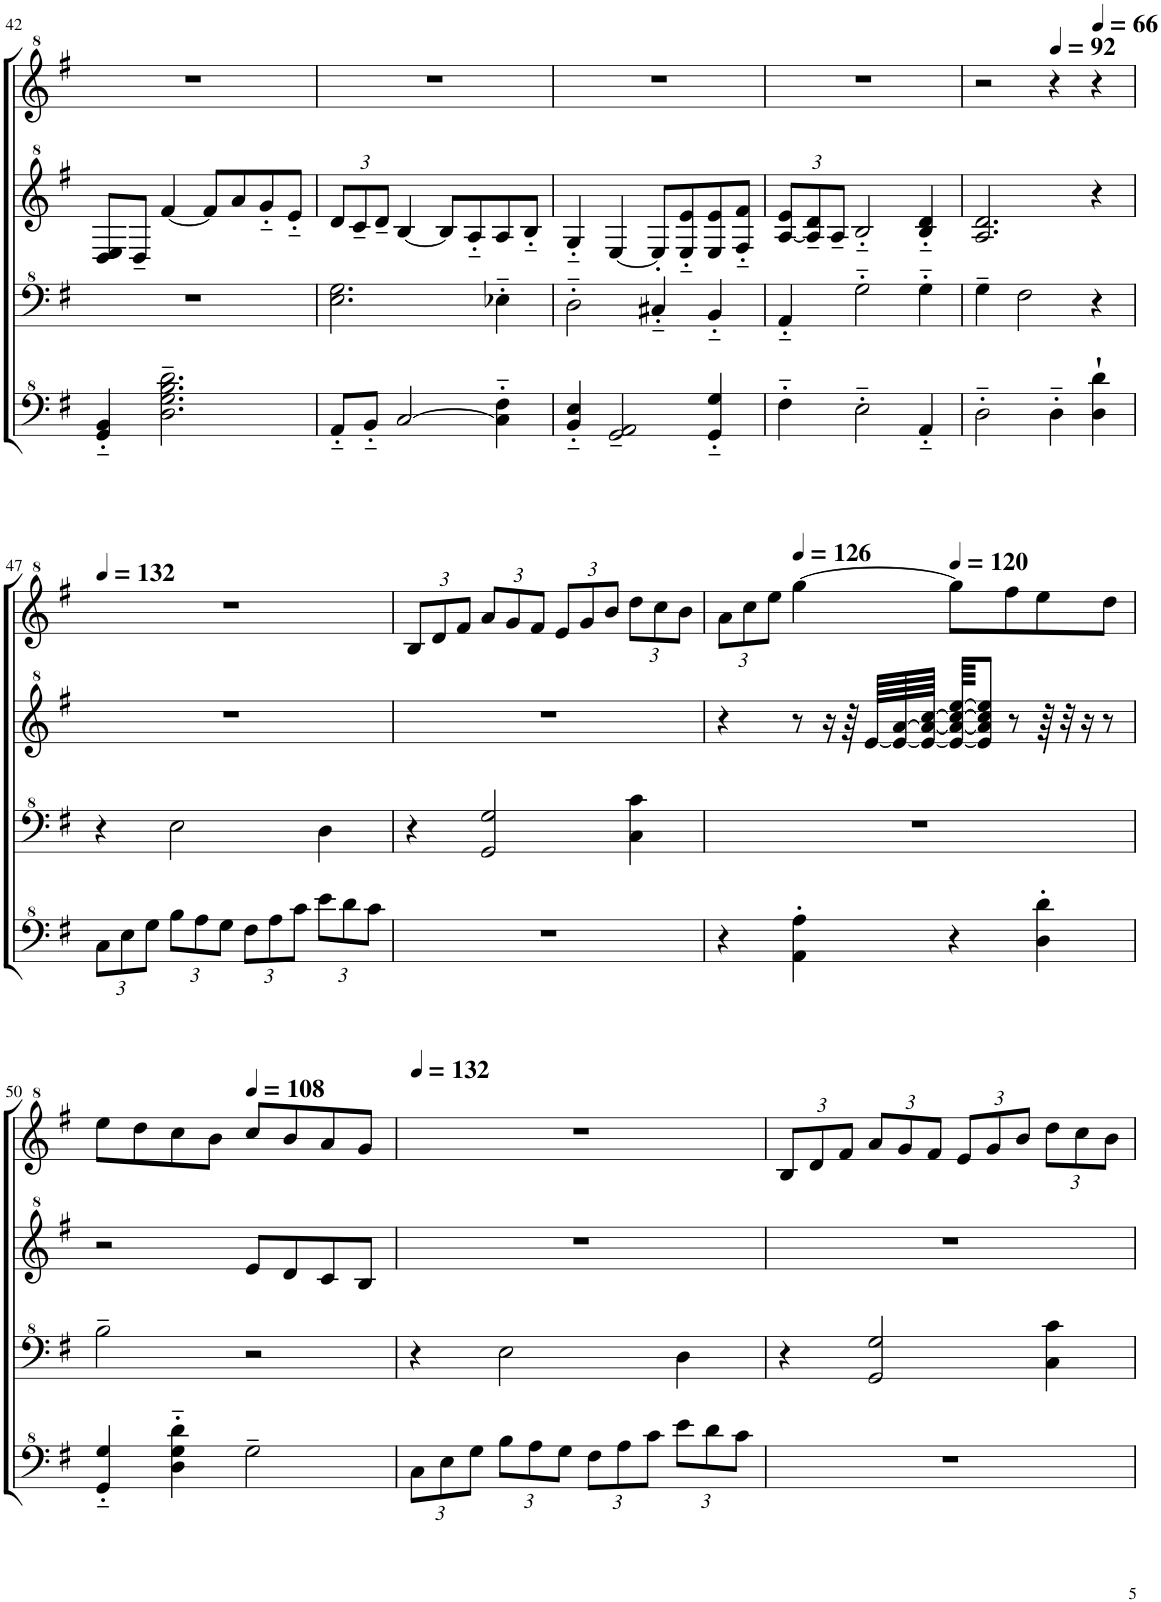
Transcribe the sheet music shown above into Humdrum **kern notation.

**kern	**kern	**kern	**kern
*part1	*part1	*part1	*part1
*staff4	*staff3	*staff2	*staff1
*I"Model III	*	*	*
!!LO:PB:g=z
*clefF^4	*clefF^4	*clefG^2	*clefG^2
*k[f#]	*k[f#]	*k[f#]	*k[f#]
*M4/4	*M4/4	*M4/4	*M4/4
=42	=42	=42	=42
4G/'~ 4B/'~	1r	8d/ 8e/L	1r
.	.	8d~/J	.
2.d\~ 2.g\~ 2.b\~ 2.dd\~	.	[4ff#/	.
.	.	8ff#/L]	.
.	.	8aa/	.
.	.	8gg'~/	.
.	.	8ee'~/J	.
=43	=43	=43	=43
*	*	*Xbrackettup	*
8A'~/L	2.e\ 2.g\	12dd/L	1r
.	.	12cc~/	.
8B'~/J	.	.	.
.	.	12dd~/J	.
[2c/	.	[4b/	.
.	.	8b/L]	.
.	.	8a'~/	.
4c\]'~ 4f#\'~	4e-X'~\	8a/	.
.	.	8b'~/J	.
=44	=44	=44	=44
4B/'~ 4e/'~	2d'~\	4g'~/	1r
2G/~ 2A/~	.	[4e/	.
.	4c#X'~/	8e'/L]	.
.	.	8e/'~ 8ee/'~	.
4G/'~ 4g/'~	4B'~/	8e/ 8ee/	.
.	.	8f#/'~ 8ff#/'~J	.
=45	=45	=45	=45
4f#'~\	4A'~/	[12a/ 12ee/L	1r
.	.	12a/]~ 12dd/~	.
.	.	12a~/J	.
2e'~\	2g'~\	2b'~/	.
4A'~/	4g'~\	4b/'~ 4dd/'~	.
=46	=46	=46	=46
2d'~\	4g~\	2.a/ 2.dd/	2r
.	2f#\	.	.
*	*	*	*MM92
4d'~\	.	.	4r
*	*	*	*MM66
4d\` 4dd\`	4r	4r	4r
!!LO:LB:g=z
=47	=47	=47	=47
*Xbrackettup	*	*	*
*	*	*	*MM132
12c\L	4r	1r	1r
12e\	.	.	.
12g\J	.	.	.
12b\L	2e\	.	.
12a\	.	.	.
12g\J	.	.	.
12f#\L	.	.	.
12a\	.	.	.
12cc\J	.	.	.
12ee\L	4d\	.	.
12dd\	.	.	.
12cc\J	.	.	.
=48	=48	=48	=48
*	*	*	*Xbrackettup
1r	4r	1r	12b/L
.	.	.	12dd/
.	.	.	12ff#/J
.	2G/ 2g/	.	12aa/L
.	.	.	12gg/
.	.	.	12ff#/J
.	.	.	12ee/L
.	.	.	12gg/
.	.	.	12bb/J
.	4c\ 4cc\	.	12ddd\L
.	.	.	12ccc\
.	.	.	12bb\J
=49	=49	=49	=49
4r	1r	4r	12aa\L
.	.	.	12ccc\
.	.	.	12eee\J
*	*	*	*MM126
4A\' 4a\'	.	8r	[4ggg\
.	.	16r	.
.	.	64r	.
.	.	[64ee/LLLL	.
.	.	64ee/_ [64aa/	.
.	.	64ee/_ 64aa/_ [64ccc/JJJJ	.
*	*	*	*MM120
4r	.	64ee/_ 64aa/_ 64ccc/_ [64eee/KKKL	8ggg\L]
.	.	8ee/] 8aa/] 8ccc/] 8eee/]J	.
.	.	.	8fff#\
.	.	8r	.
4d\' 4dd\'	.	.	8eee\
.	.	64r	.
.	.	32r	.
.	.	16r	.
.	.	8r	8ddd\J
!!LO:LB:g=z
=50	=50	=50	=50
4G/'~ 4g/'~	2b~\	2r	8eee\L
.	.	.	8ddd\
4d\'~ 4g\'~ 4dd\'~	.	.	8ccc\
.	.	.	8bb\J
*	*	*	*MM108
2g~\	2r	8ee/L	8ccc/L
.	.	8dd/	8bb/
.	.	8cc/	8aa/
.	.	8b/J	8gg/J
=51	=51	=51	=51
*	*	*	*MM132
12c\L	4r	1r	1r
12e\	.	.	.
12g\J	.	.	.
12b\L	2e\	.	.
12a\	.	.	.
12g\J	.	.	.
12f#\L	.	.	.
12a\	.	.	.
12cc\J	.	.	.
12ee\L	4d\	.	.
12dd\	.	.	.
12cc\J	.	.	.
=52	=52	=52	=52
1r	4r	1r	12b/L
.	.	.	12dd/
.	.	.	12ff#/J
.	2G/ 2g/	.	12aa/L
.	.	.	12gg/
.	.	.	12ff#/J
.	.	.	12ee/L
.	.	.	12gg/
.	.	.	12bb/J
.	4c\ 4cc\	.	12ddd\L
.	.	.	12ccc\
.	.	.	12bb\J
=	=	=	=
*-	*-	*-	*-
